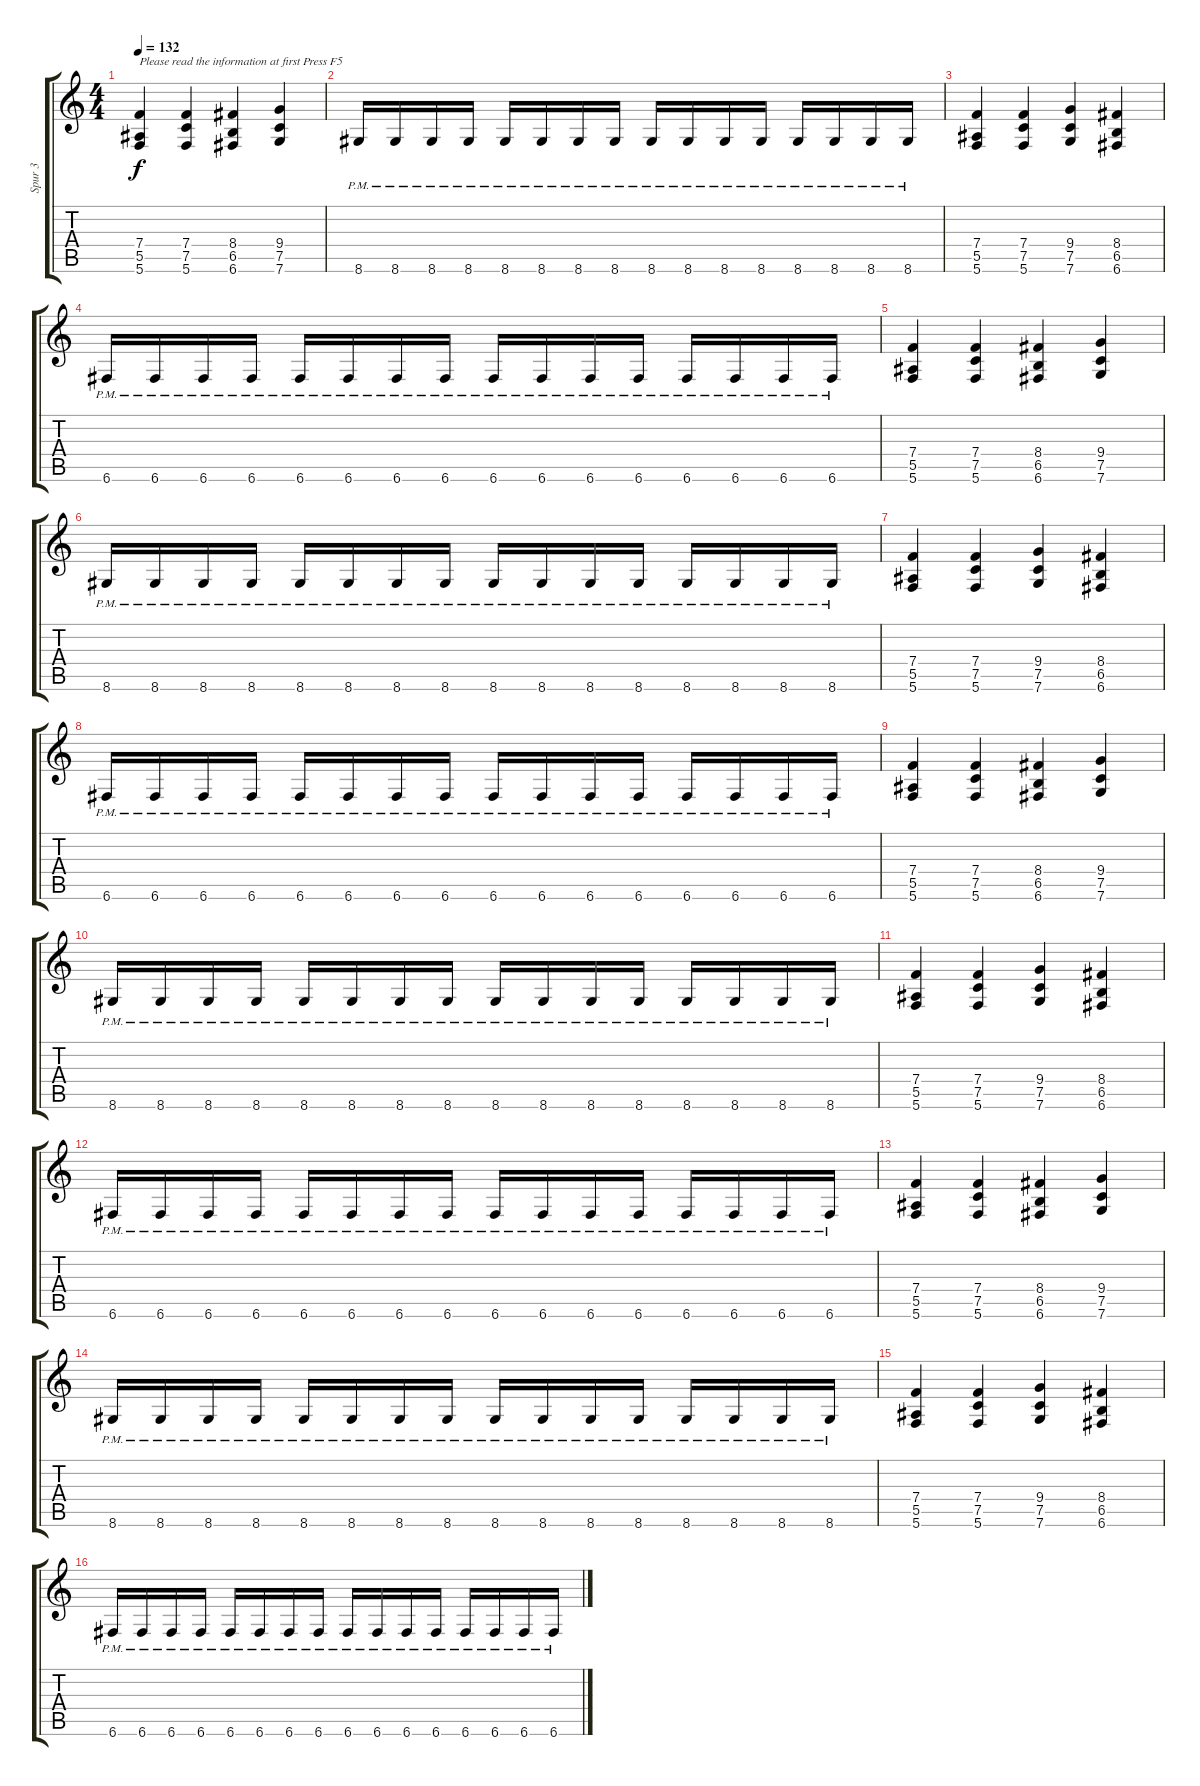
\track ("Spur 3" "Spur 3") {instrument overdrivenguitar}
\staff {score tabs}
\tuning (C4 G3 Eb3 Bb2 F2 C2) {hide}
\ts (4 4)
\tempo 132
\clef g2
\ks c
(7.4 5.5 5.6).4{txt "Please read the information at first Press F5" dy f instrument overdrivenguitar} (7.4 7.5 5.6).4 (8.4 6.5 6.6).4 (9.4 7.5 7.6).4 |
8.6{pm}.16 8.6{pm}.16 8.6{pm}.16 8.6{pm}.16 8.6{pm}.16 8.6{pm}.16 8.6{pm}.16 8.6{pm}.16 8.6{pm}.16 8.6{pm}.16 8.6{pm}.16 8.6{pm}.16 8.6{pm}.16 8.6{pm}.16 8.6{pm}.16 8.6{pm}.16 |
(7.4 5.5 5.6).4 (7.4 7.5 5.6).4 (9.4 7.5 7.6).4 (8.4 6.5 6.6).4 |
6.6{pm}.16 6.6{pm}.16 6.6{pm}.16 6.6{pm}.16 6.6{pm}.16 6.6{pm}.16 6.6{pm}.16 6.6{pm}.16 6.6{pm}.16 6.6{pm}.16 6.6{pm}.16 6.6{pm}.16 6.6{pm}.16 6.6{pm}.16 6.6{pm}.16 6.6{pm}.16 |
(7.4 5.5 5.6).4 (7.4 7.5 5.6).4 (8.4 6.5 6.6).4 (9.4 7.5 7.6).4 |
8.6{pm}.16 8.6{pm}.16 8.6{pm}.16 8.6{pm}.16 8.6{pm}.16 8.6{pm}.16 8.6{pm}.16 8.6{pm}.16 8.6{pm}.16 8.6{pm}.16 8.6{pm}.16 8.6{pm}.16 8.6{pm}.16 8.6{pm}.16 8.6{pm}.16 8.6{pm}.16 |
(7.4 5.5 5.6).4 (7.4 7.5 5.6).4 (9.4 7.5 7.6).4 (8.4 6.5 6.6).4 |
6.6{pm}.16 6.6{pm}.16 6.6{pm}.16 6.6{pm}.16 6.6{pm}.16 6.6{pm}.16 6.6{pm}.16 6.6{pm}.16 6.6{pm}.16 6.6{pm}.16 6.6{pm}.16 6.6{pm}.16 6.6{pm}.16 6.6{pm}.16 6.6{pm}.16 6.6{pm}.16 |
(7.4 5.5 5.6).4 (7.4 7.5 5.6).4 (8.4 6.5 6.6).4 (9.4 7.5 7.6).4 |
8.6{pm}.16 8.6{pm}.16 8.6{pm}.16 8.6{pm}.16 8.6{pm}.16 8.6{pm}.16 8.6{pm}.16 8.6{pm}.16 8.6{pm}.16 8.6{pm}.16 8.6{pm}.16 8.6{pm}.16 8.6{pm}.16 8.6{pm}.16 8.6{pm}.16 8.6{pm}.16 |
(7.4 5.5 5.6).4 (7.4 7.5 5.6).4 (9.4 7.5 7.6).4 (8.4 6.5 6.6).4 |
6.6{pm}.16 6.6{pm}.16 6.6{pm}.16 6.6{pm}.16 6.6{pm}.16 6.6{pm}.16 6.6{pm}.16 6.6{pm}.16 6.6{pm}.16 6.6{pm}.16 6.6{pm}.16 6.6{pm}.16 6.6{pm}.16 6.6{pm}.16 6.6{pm}.16 6.6{pm}.16 |
(7.4 5.5 5.6).4 (7.4 7.5 5.6).4 (8.4 6.5 6.6).4 (9.4 7.5 7.6).4 |
8.6{pm}.16 8.6{pm}.16 8.6{pm}.16 8.6{pm}.16 8.6{pm}.16 8.6{pm}.16 8.6{pm}.16 8.6{pm}.16 8.6{pm}.16 8.6{pm}.16 8.6{pm}.16 8.6{pm}.16 8.6{pm}.16 8.6{pm}.16 8.6{pm}.16 8.6{pm}.16 |
(7.4 5.5 5.6).4 (7.4 7.5 5.6).4 (9.4 7.5 7.6).4 (8.4 6.5 6.6).4 |
6.6{pm}.16 6.6{pm}.16 6.6{pm}.16 6.6{pm}.16 6.6{pm}.16 6.6{pm}.16 6.6{pm}.16 6.6{pm}.16 6.6{pm}.16 6.6{pm}.16 6.6{pm}.16 6.6{pm}.16 6.6{pm}.16 6.6{pm}.16 6.6{pm}.16 6.6{pm}.16
